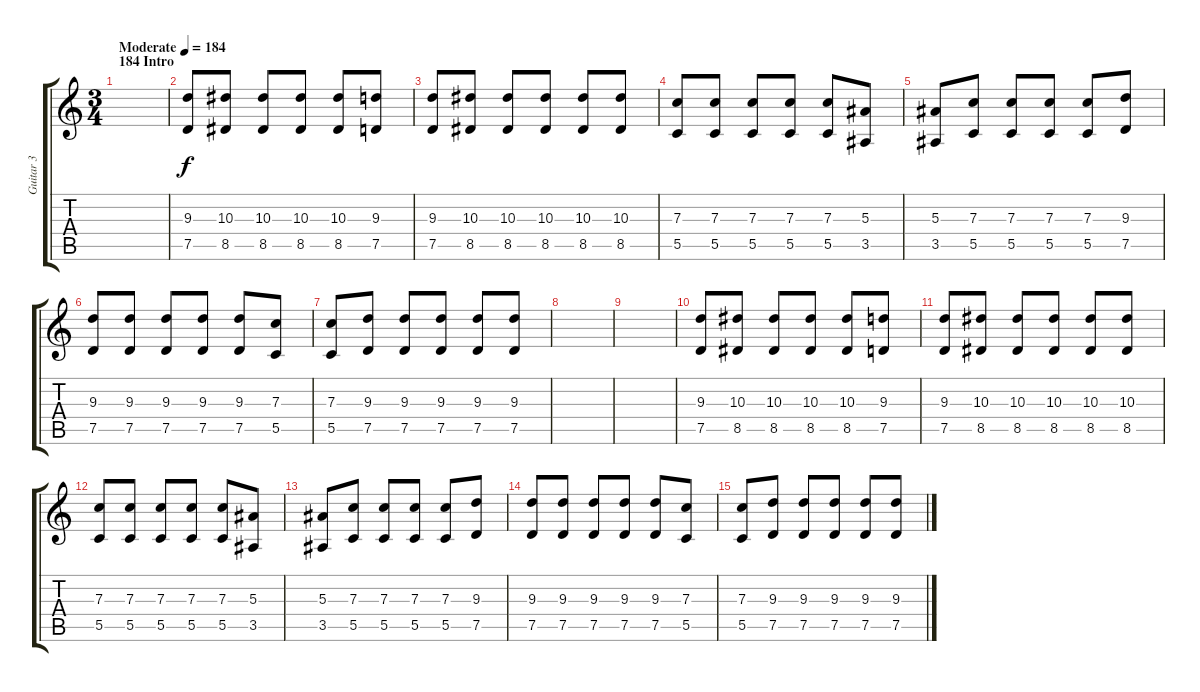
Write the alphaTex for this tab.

\track ("Guitar 3" "Guitar 3") {instrument overdrivenguitar}
\staff {score tabs}
\tuning (D4 A3 F3 C3 G2 C2) {hide}
\ts (3 4)
\section ("" "184 Intro")
\tempo (184 "Moderate")
\clef g2
\ks c
|
(9.3 7.5).8 (10.3 8.5).8 (10.3 8.5).8 (10.3 8.5).8 (10.3 8.5).8 (9.3 7.5).8 |
(9.3 7.5).8 (10.3 8.5).8 (10.3 8.5).8 (10.3 8.5).8 (10.3 8.5).8 (10.3 8.5).8 |
(7.3 5.5).8 (7.3 5.5).8 (7.3 5.5).8 (7.3 5.5).8 (7.3 5.5).8 (5.3 3.5).8 |
(5.3 3.5).8 (7.3 5.5).8 (7.3 5.5).8 (7.3 5.5).8 (7.3 5.5).8 (9.3 7.5).8 |
(9.3 7.5).8 (9.3 7.5).8 (9.3 7.5).8 (9.3 7.5).8 (9.3 7.5).8 (7.3 5.5).8 |
(7.3 5.5).8 (9.3 7.5).8 (9.3 7.5).8 (9.3 7.5).8 (9.3 7.5).8 (9.3 7.5).8 |
|
|
(9.3 7.5).8 (10.3 8.5).8 (10.3 8.5).8 (10.3 8.5).8 (10.3 8.5).8 (9.3 7.5).8 |
(9.3 7.5).8 (10.3 8.5).8 (10.3 8.5).8 (10.3 8.5).8 (10.3 8.5).8 (10.3 8.5).8 |
(7.3 5.5).8 (7.3 5.5).8 (7.3 5.5).8 (7.3 5.5).8 (7.3 5.5).8 (5.3 3.5).8 |
(5.3 3.5).8 (7.3 5.5).8 (7.3 5.5).8 (7.3 5.5).8 (7.3 5.5).8 (9.3 7.5).8 |
(9.3 7.5).8 (9.3 7.5).8 (9.3 7.5).8 (9.3 7.5).8 (9.3 7.5).8 (7.3 5.5).8 |
(7.3 5.5).8 (9.3 7.5).8 (9.3 7.5).8 (9.3 7.5).8 (9.3 7.5).8 (9.3 7.5).8
